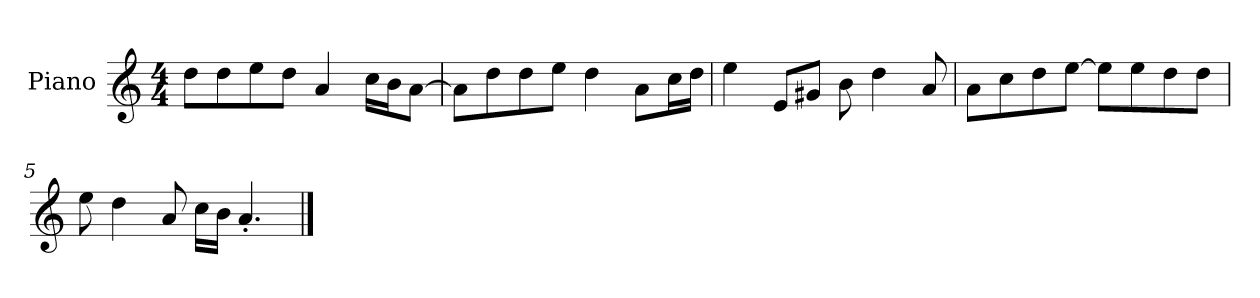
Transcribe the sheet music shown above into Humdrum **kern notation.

**kern
*part1
*staff1
*I"Piano
*I'P-no
*clefG2
*k[]
*M4/4
*MM90
=1
8dd\L
8dd\
8ee\
8dd\J
4a/
16cc\LL
16b\J
[8a\J
=2
8a\L]
8dd\
8dd\
8ee\J
4dd\
8a\L
16cc\L
16dd\JJ
=3
4ee\
8e/L
8g#X/J
8b\
4dd\
8a/
=4
8a\L
8cc\
8dd\
[8ee\J
8ee\L]
8ee\
8dd\
8dd\J
=5
8ee\
4dd\
8a/
16cc\LL
16b\JJ
4.a'/
==
*-
